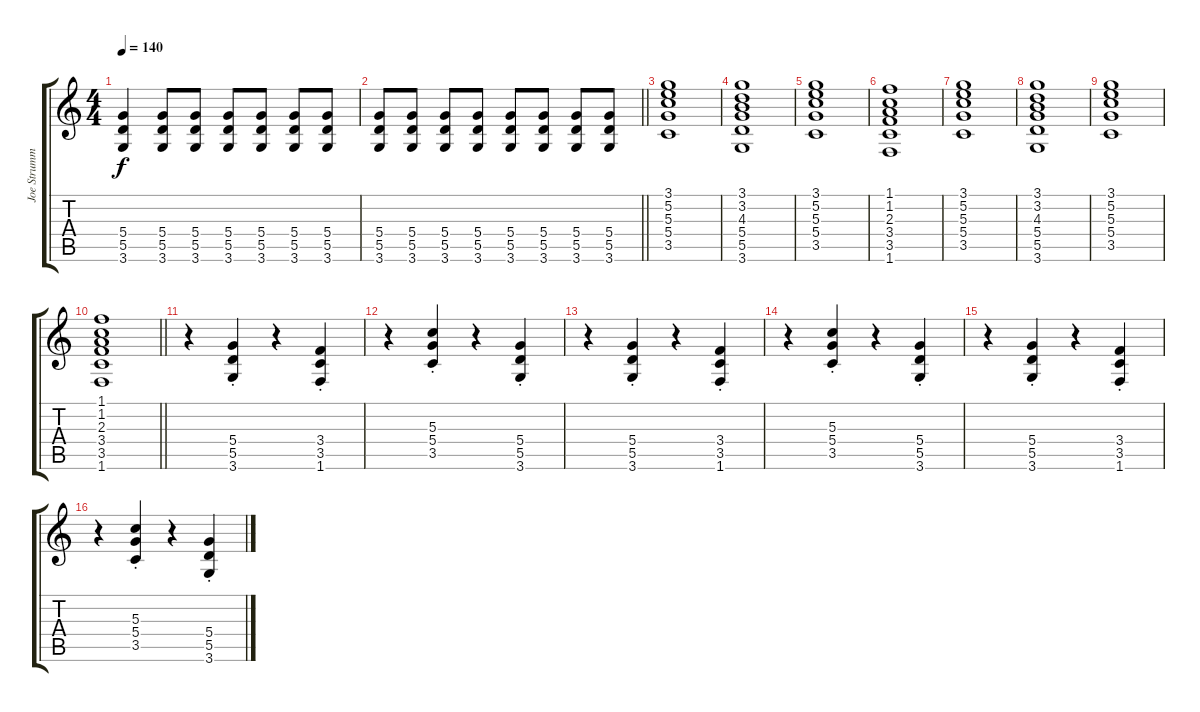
\track ("Joe Strummer" "Joe Strumm") {instrument overdrivenguitar}
\staff {score tabs}
\tuning (E4 B3 G3 D3 A2 E2) {hide}
\ts (4 4)
\tempo 140
\clef g2
\ks c
(5.4 5.5 3.6).4{dy f} (5.4 5.5 3.6).8 (5.4 5.5 3.6).8 (5.4 5.5 3.6).8 (5.4 5.5 3.6).8 (5.4 5.5 3.6).8 (5.4 5.5 3.6).8 |
\barLineRight lightlight
(5.4 5.5 3.6).8 (5.4 5.5 3.6).8 (5.4 5.5 3.6).8 (5.4 5.5 3.6).8 (5.4 5.5 3.6).8 (5.4 5.5 3.6).8 (5.4 5.5 3.6).8 (5.4 5.5 3.6).8 |
(3.1 5.2 5.3 5.4 3.5).1 |
(3.1 3.2 4.3 5.4 5.5 3.6).1 |
(3.1 5.2 5.3 5.4 3.5).1 |
(1.1 1.2 2.3 3.4 3.5 1.6).1 |
(3.1 5.2 5.3 5.4 3.5).1 |
(3.1 3.2 4.3 5.4 5.5 3.6).1 |
(3.1 5.2 5.3 5.4 3.5).1 |
\barLineRight lightlight
(1.1 1.2 2.3 3.4 3.5 1.6).1 |
r.4 (5.4{st} 5.5{st} 3.6{st}).4 r.4 (3.4{st} 3.5{st} 1.6{st}).4 |
r.4 (5.3{st} 5.4{st} 3.5{st}).4 r.4 (5.4{st} 5.5{st} 3.6{st}).4 |
r.4 (5.4{st} 5.5{st} 3.6{st}).4 r.4 (3.4{st} 3.5{st} 1.6{st}).4 |
r.4 (5.3{st} 5.4{st} 3.5{st}).4 r.4 (5.4{st} 5.5{st} 3.6{st}).4 |
r.4 (5.4{st} 5.5{st} 3.6{st}).4 r.4 (3.4{st} 3.5{st} 1.6{st}).4 |
r.4 (5.3{st} 5.4{st} 3.5{st}).4 r.4 (5.4{st} 5.5{st} 3.6{st}).4
